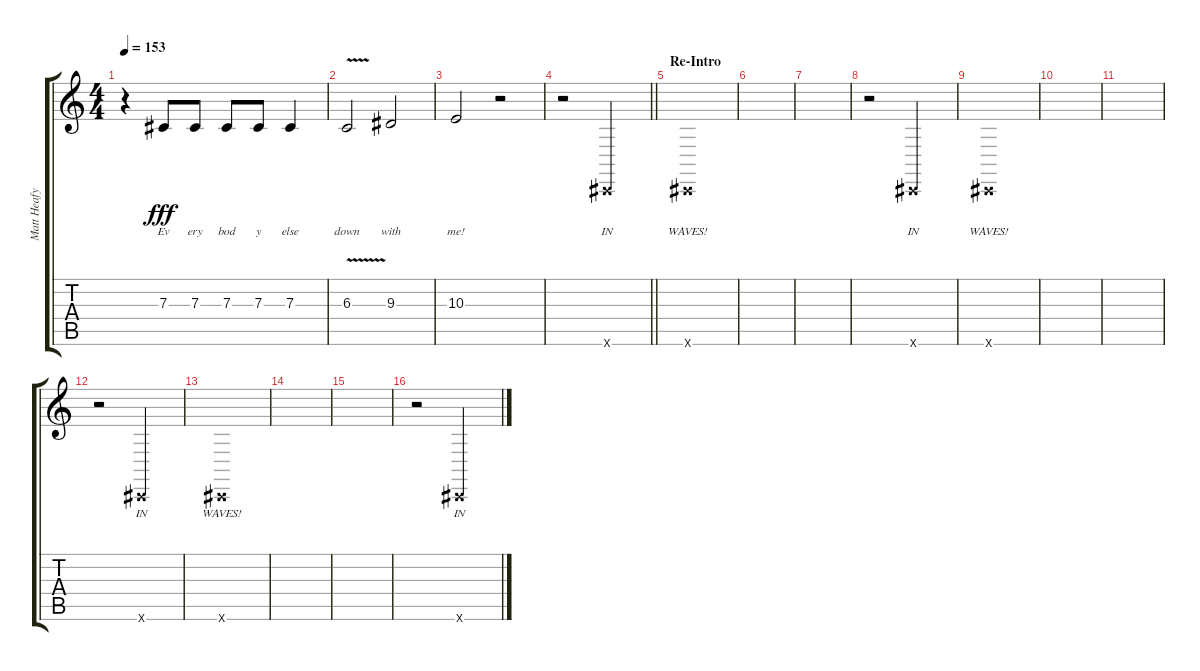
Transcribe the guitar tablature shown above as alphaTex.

\track ("Matt Heafy Vocals" "Matt Heafy") {instrument oboe}
\staff {score tabs}
\tuning (Eb4 Bb3 Gb3 Db3 Ab2 Db2) {hide}
\ts (4 4)
\tempo 153
\clef g2
\ks c
r.4{dy fff} 7.3.8{lyrics (0 "Ev") lyrics (1 "") lyrics (2 "") lyrics (3 "") lyrics (4 "")} 7.3.8{lyrics (0 "ery") lyrics (1 "") lyrics (2 "") lyrics (3 "") lyrics (4 "")} 7.3.8{lyrics (0 "bod") lyrics (1 "") lyrics (2 "") lyrics (3 "") lyrics (4 "")} 7.3.8{lyrics (0 "y") lyrics (1 "") lyrics (2 "") lyrics (3 "") lyrics (4 "")} 7.3.4{lyrics (0 "else") lyrics (1 "") lyrics (2 "") lyrics (3 "") lyrics (4 "")} |
6.3{v}.2{lyrics (0 "down") lyrics (1 "") lyrics (2 "") lyrics (3 "") lyrics (4 "")} 9.3.2{lyrics (0 "with") lyrics (1 "") lyrics (2 "") lyrics (3 "") lyrics (4 "")} |
10.3.2{lyrics (0 "me!") lyrics (1 "") lyrics (2 "") lyrics (3 "") lyrics (4 "")} r.2 |
\barLineRight lightlight
r.2 0.6{x}.2{lyrics (0 "IN") lyrics (1 "") lyrics (2 "") lyrics (3 "") lyrics (4 "")} |
\section ("" "Re-Intro")
0.6{x}.1{lyrics (0 "WAVES!") lyrics (1 "") lyrics (2 "") lyrics (3 "") lyrics (4 "")} |
|
|
r.2 0.6{x}.2{lyrics (0 "IN") lyrics (1 "") lyrics (2 "") lyrics (3 "") lyrics (4 "")} |
0.6{x}.1{lyrics (0 "WAVES!") lyrics (1 "") lyrics (2 "") lyrics (3 "") lyrics (4 "")} |
|
|
r.2 0.6{x}.2{lyrics (0 "IN") lyrics (1 "") lyrics (2 "") lyrics (3 "") lyrics (4 "")} |
0.6{x}.1{lyrics (0 "WAVES!") lyrics (1 "") lyrics (2 "") lyrics (3 "") lyrics (4 "")} |
|
|
r.2 0.6{x}.2{lyrics (0 "IN") lyrics (1 "") lyrics (2 "") lyrics (3 "") lyrics (4 "")}
